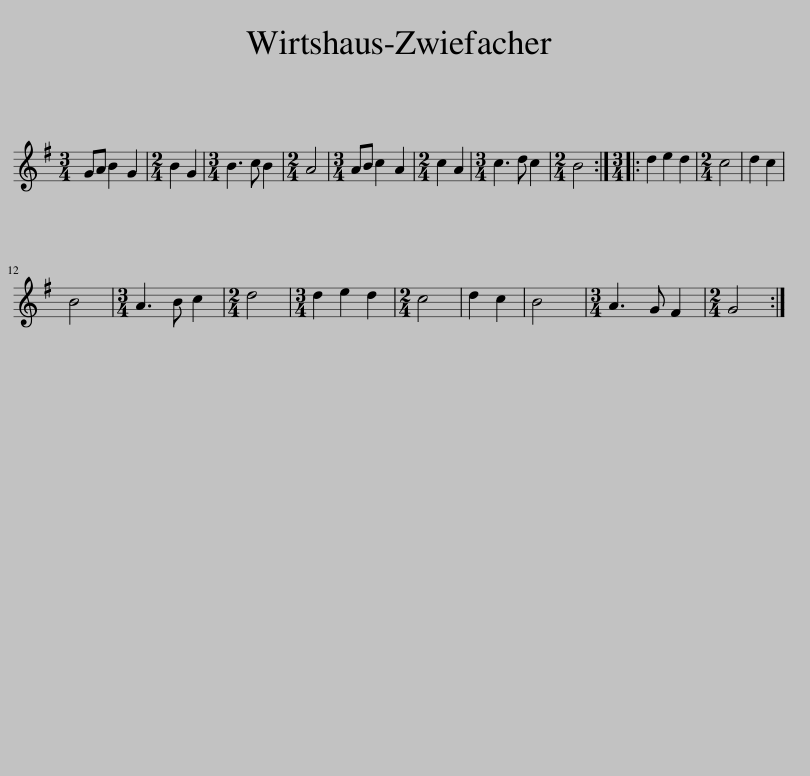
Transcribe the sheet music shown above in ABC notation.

X:1
L:1/8
M:3/4
I:linebreak $
K:G
V:1 treble
V:1
 GA B2 G2 |[M:2/4] B2 G2 |[M:3/4] B3 c B2 |[M:2/4] A4 |[M:3/4] AB c2 A2 | %5
[M:2/4] c2 A2 |[M:3/4] c3 d c2 |[M:2/4] B4 ::[M:3/4] d2 e2 d2 |[M:2/4] c4 | %10
 d2 c2 |$ B4 |[M:3/4] A3 B c2 |[M:2/4] d4 |[M:3/4] d2 e2 d2 | %15
[M:2/4] c4 | d2 c2 | B4 |[M:3/4] A3 G F2 |[M:2/4] G4 :| %20
